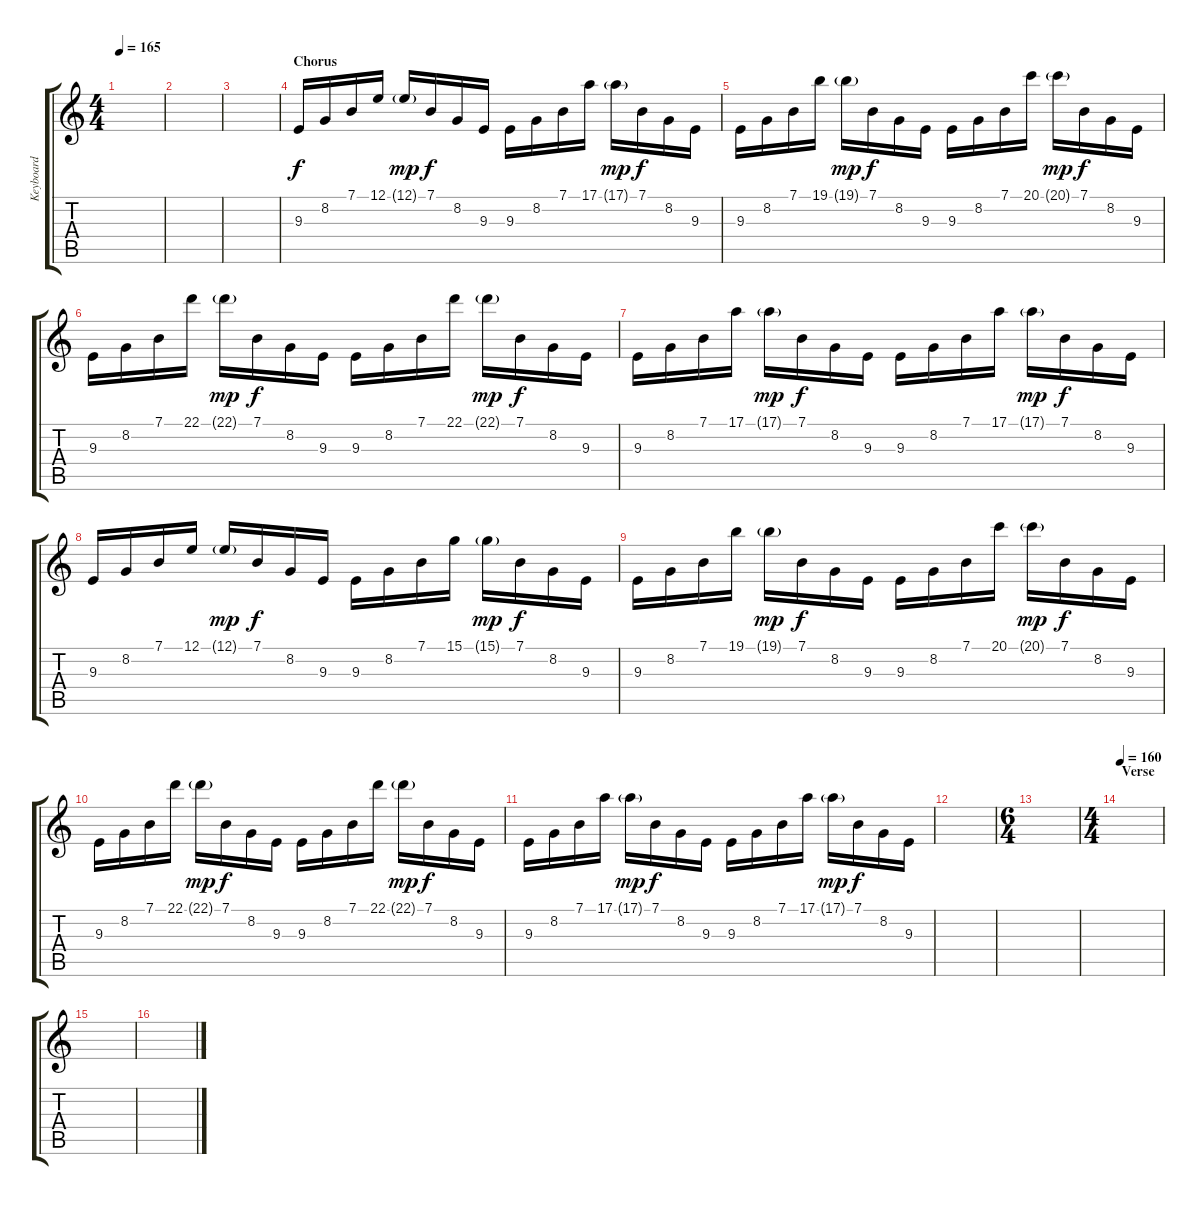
\track ("Keyboard" "Keyboard") {instrument choiraahs}
\staff {score tabs}
\tuning (E4 B3 G3 D3 A2 E2) {hide}
\ts (4 4)
\tempo 165
\clef g2
\ks c
|
|
|
\section ("" "Chorus")
9.3.16{volume 10 instrument harpsichord} 8.2.16 7.1.16 12.1.16 12.1{g}.16{dy mp} 7.1.16{dy f} 8.2.16 9.3.16 9.3.16 8.2.16 7.1.16 17.1.16 17.1{g}.16{dy mp} 7.1.16{dy f} 8.2.16 9.3.16 |
9.3.16 8.2.16 7.1.16 19.1.16 19.1{g}.16{dy mp} 7.1.16{dy f} 8.2.16 9.3.16 9.3.16 8.2.16 7.1.16 20.1.16 20.1{g}.16{dy mp} 7.1.16{dy f} 8.2.16 9.3.16 |
9.3.16 8.2.16 7.1.16 22.1.16 22.1{g}.16{dy mp} 7.1.16{dy f} 8.2.16 9.3.16 9.3.16 8.2.16 7.1.16 22.1.16 22.1{g}.16{dy mp} 7.1.16{dy f} 8.2.16 9.3.16 |
9.3.16 8.2.16 7.1.16 17.1.16 17.1{g}.16{dy mp} 7.1.16{dy f} 8.2.16 9.3.16 9.3.16 8.2.16 7.1.16 17.1.16 17.1{g}.16{dy mp} 7.1.16{dy f} 8.2.16 9.3.16 |
9.3.16 8.2.16 7.1.16 12.1.16 12.1{g}.16{dy mp} 7.1.16{dy f} 8.2.16 9.3.16 9.3.16 8.2.16 7.1.16 15.1.16 15.1{g}.16{dy mp} 7.1.16{dy f} 8.2.16 9.3.16 |
9.3.16 8.2.16 7.1.16 19.1.16 19.1{g}.16{dy mp} 7.1.16{dy f} 8.2.16 9.3.16 9.3.16 8.2.16 7.1.16 20.1.16 20.1{g}.16{dy mp} 7.1.16{dy f} 8.2.16 9.3.16 |
9.3.16 8.2.16 7.1.16 22.1.16 22.1{g}.16{dy mp} 7.1.16{dy f} 8.2.16 9.3.16 9.3.16 8.2.16 7.1.16 22.1.16 22.1{g}.16{dy mp} 7.1.16{dy f} 8.2.16 9.3.16 |
9.3.16 8.2.16 7.1.16 17.1.16 17.1{g}.16{dy mp} 7.1.16{dy f} 8.2.16 9.3.16 9.3.16 8.2.16 7.1.16 17.1.16 17.1{g}.16{dy mp} 7.1.16{dy f} 8.2.16 9.3.16 |
|
\ts (6 4)
|
\ts (4 4)
\section ("" "Verse")
\tempo 160
|
|
\section ("" "")
